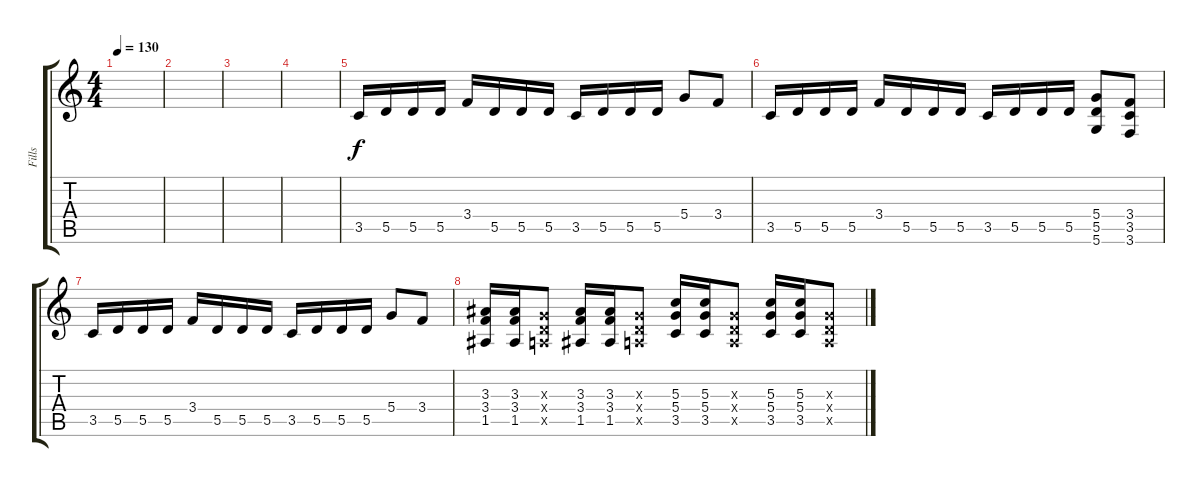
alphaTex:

\track ("Fills" "Fills") {instrument distortionguitar}
\staff {score tabs}
\tuning (E4 B3 G3 D3 A2 D2) {hide}
\ts (4 4)
\tempo 130
\clef g2
\ks c
|
|
|
|
3.5.16 5.5.16 5.5.16 5.5.16 3.4.16 5.5.16 5.5.16 5.5.16 3.5.16 5.5.16 5.5.16 5.5.16 5.4.8 3.4.8 |
3.5.16 5.5.16 5.5.16 5.5.16 3.4.16 5.5.16 5.5.16 5.5.16 3.5.16 5.5.16 5.5.16 5.5.16 (5.4 5.5 5.6).8 (3.4 3.5 3.6).8 |
3.5.16 5.5.16 5.5.16 5.5.16 3.4.16 5.5.16 5.5.16 5.5.16 3.5.16 5.5.16 5.5.16 5.5.16 5.4.8 3.4.8 |
(3.3 3.4 1.5).16 (3.3 3.4 1.5).16 (0.3{x} 0.4{x} 0.5{x}).8 (3.3 3.4 1.5).16 (3.3 3.4 1.5).16 (0.3{x} 0.4{x} 0.5{x}).8 (5.3 5.4 3.5).16 (5.3 5.4 3.5).16 (0.3{x} 0.4{x} 0.5{x}).8 (5.3 5.4 3.5).16 (5.3 5.4 3.5).16 (0.3{x} 0.4{x} 0.5{x}).8
